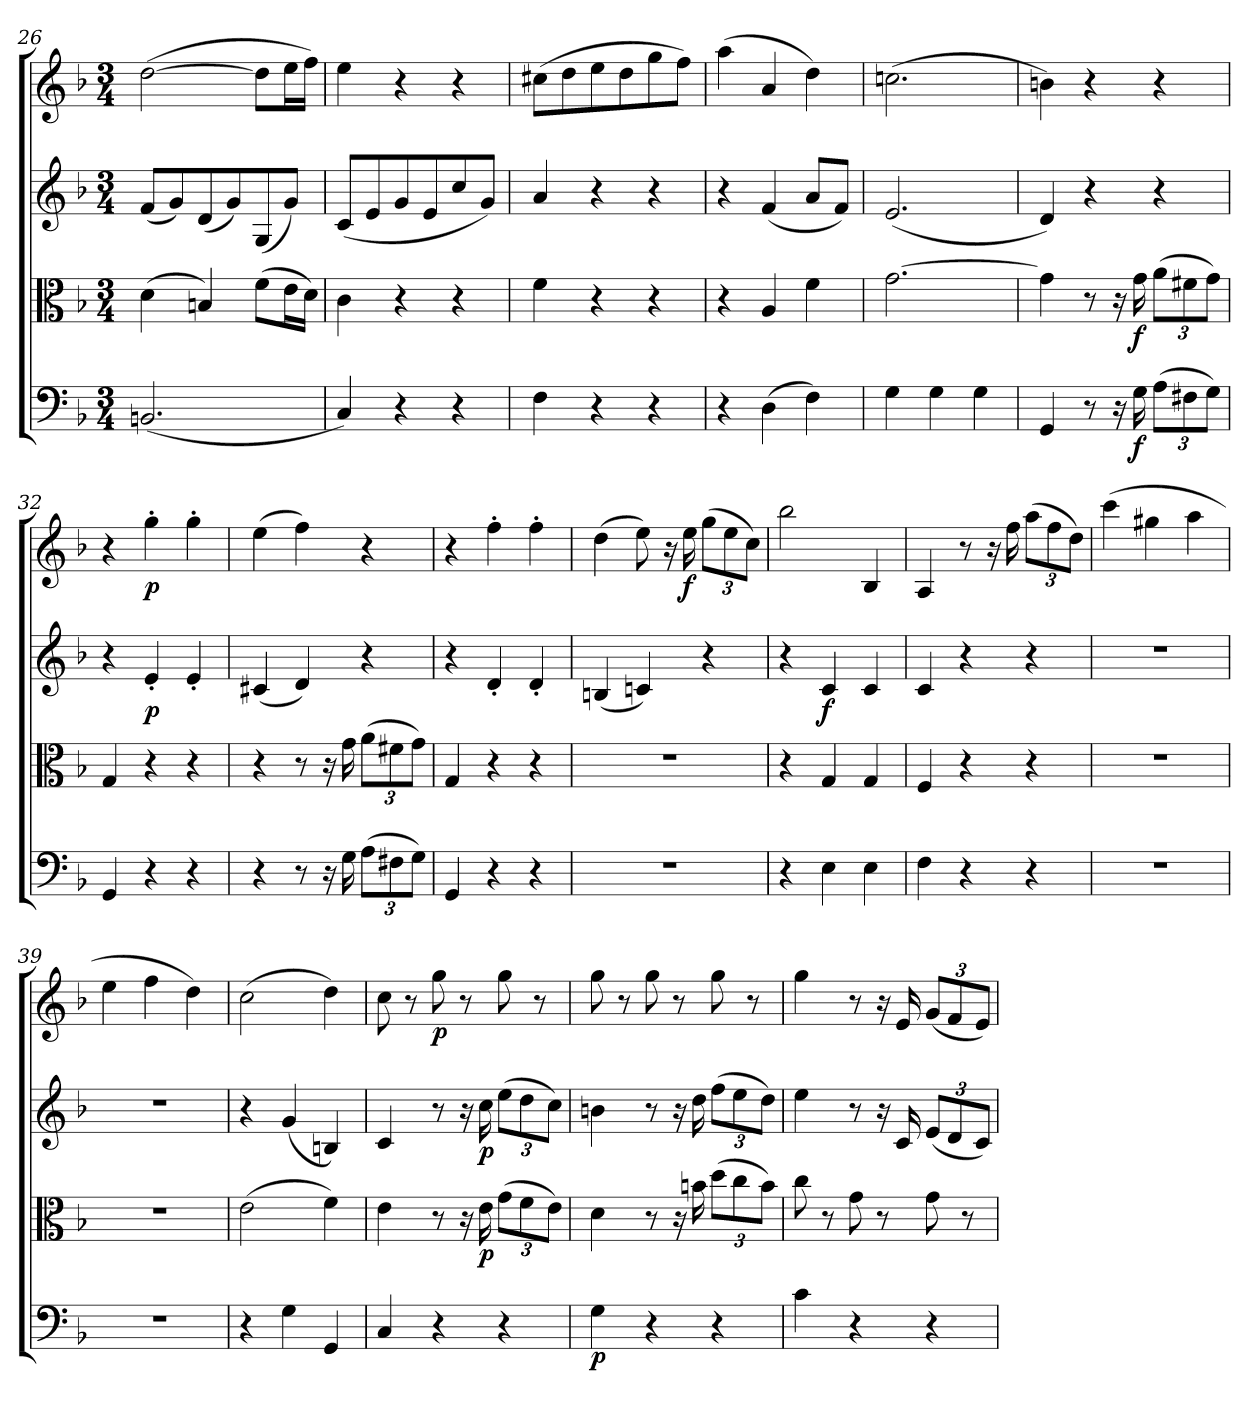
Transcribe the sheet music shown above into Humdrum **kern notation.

**kern	**dynam	**kern	**dynam	**kern	**dynam	**kern	**dynam
*part4	*part4	*part3	*part3	*part2	*part2	*part1	*part1
*staff4	*staff4	*staff3	*staff3	*staff2	*staff2	*staff1	*staff1
*clefF4	*	*clefC3	*	*clefG2	*	*clefG2	*
*k[b-]	*	*k[b-]	*	*k[b-]	*	*k[b-]	*
*F:	*	*F:	*	*F:	*	*F:	*
*M3/4	*	*M3/4	*	*M3/4	*	*M3/4	*
=26	=26	=26	=26	=26	=26	=26	=26
(2.BBn/	.	(4d\	.	(8f/L	.	([2dd\	.
.	.	.	.	8g/)	.	.	.
.	.	4Bn/)	.	(8d/	.	.	.
.	.	.	.	8g/)	.	.	.
.	.	(8f\L	.	(8G/	.	8dd\L]	.
.	.	16e\L	.	8g/J)	.	16ee\L	.
.	.	16d\JJ)	.	.	.	16ff\JJ)	.
=27	=27	=27	=27	=27	=27	=27	=27
4C/)	.	4c\	.	(8c/L	.	4ee\	.
.	.	.	.	8e/	.	.	.
4r	.	4r	.	8g/	.	4r	.
.	.	.	.	8e/	.	.	.
4r	.	4r	.	8cc/	.	4r	.
.	.	.	.	8g/J)	.	.	.
=28	=28	=28	=28	=28	=28	=28	=28
4F\	.	4f\	.	4a/	.	(8cc#X\L	.
.	.	.	.	.	.	8dd\	.
4r	.	4r	.	4r	.	8ee\	.
.	.	.	.	.	.	8dd\	.
4r	.	4r	.	4r	.	8gg\	.
.	.	.	.	.	.	8ff\J)	.
=29	=29	=29	=29	=29	=29	=29	=29
4r	.	4r	.	4r	.	(4aa\	.
(4D\	.	4A/	.	(4f/	.	4a/	.
4F\)	.	4f\	.	8a/L	.	4dd\)	.
.	.	.	.	8f/J)	.	.	.
=30	=30	=30	=30	=30	=30	=30	=30
4G\	.	[2.g\	.	(2.e/	.	(2.ccn\	.
4G\	.	.	.	.	.	.	.
4G\	.	.	.	.	.	.	.
=31	=31	=31	=31	=31	=31	=31	=31
4GG/	.	4g\]	.	4d/)	.	4bn\)	.
8r	.	8r	.	4r	.	4r	.
16r	.	16r	.	.	.	.	.
16G\	f	16g\	f	.	.	.	.
(12A\L	.	(12a\L	.	4r	.	4r	.
12F#X\	.	12f#X\	.	.	.	.	.
12G\J)	.	12g\J)	.	.	.	.	.
=32	=32	=32	=32	=32	=32	=32	=32
4GG/	.	4G/	.	4r	.	4r	.
4r	.	4r	.	4e'/	p	4gg'\	p
4r	.	4r	.	4e'/	.	4gg'\	.
=33	=33	=33	=33	=33	=33	=33	=33
4r	.	4r	.	(4c#X/	.	(4ee\	.
8r	.	8r	.	4d/)	.	4ff\)	.
16r	.	16r	.	.	.	.	.
16G\	.	16g\	.	.	.	.	.
(12A\L	.	(12a\L	.	4r	.	4r	.
12F#X\	.	12f#X\	.	.	.	.	.
12G\J)	.	12g\J)	.	.	.	.	.
=34	=34	=34	=34	=34	=34	=34	=34
4GG/	.	4G/	.	4r	.	4r	.
4r	.	4r	.	4d'/	.	4ff'\	.
4r	.	4r	.	4d'/	.	4ff'\	.
=35	=35	=35	=35	=35	=35	=35	=35
2.r	.	2.r	.	(4Bn/	.	(4dd\	.
.	.	.	.	4cn/)	.	8ee\)	.
.	.	.	.	.	.	16r	.
.	.	.	.	.	.	16ee\	f
.	.	.	.	4r	.	(12gg\L	.
.	.	.	.	.	.	12ee\	.
.	.	.	.	.	.	12cc\J)	.
=36	=36	=36	=36	=36	=36	=36	=36
4r	.	4r	.	4r	.	2bb-\	.
4E\	.	4G/	.	4c/	f	.	.
4E\	.	4G/	.	4c/	.	4B-/	.
=37	=37	=37	=37	=37	=37	=37	=37
4F\	.	4F/	.	4c/	.	4A/	.
4r	.	4r	.	4r	.	8r	.
.	.	.	.	.	.	16r	.
.	.	.	.	.	.	16ff\	.
4r	.	4r	.	4r	.	(12aa\L	.
.	.	.	.	.	.	12ff\	.
.	.	.	.	.	.	12dd\J)	.
=38	=38	=38	=38	=38	=38	=38	=38
2.r	.	2.r	.	2.r	.	(4ccc\	.
.	.	.	.	.	.	4gg#X\	.
.	.	.	.	.	.	4aa\	.
=39	=39	=39	=39	=39	=39	=39	=39
2.r	.	2.r	.	2.r	.	4ee\	.
.	.	.	.	.	.	4ff\	.
.	.	.	.	.	.	4dd\)	.
=40	=40	=40	=40	=40	=40	=40	=40
4r	.	(2e\	.	4r	.	(2cc\	.
4G\	.	.	.	(4g/	.	.	.
4GG/	.	4f\)	.	4Bn/)	.	4dd\)	.
=41	=41	=41	=41	=41	=41	=41	=41
4C/	.	4e\	.	4c/	.	8cc\	.
.	.	.	.	.	.	8r	.
4r	.	8r	.	8r	.	8gg\	p
.	.	16r	.	16r	.	8r	.
.	.	16e\	p	16cc\	p	.	.
4r	.	(12g\L	.	(12ee\L	.	8gg\	.
.	.	12f\	.	12dd\	.	.	.
.	.	.	.	.	.	8r	.
.	.	12e\J)	.	12cc\J)	.	.	.
=42	=42	=42	=42	=42	=42	=42	=42
4G\	p	4d\	.	4bn\	.	8gg\	.
.	.	.	.	.	.	8r	.
4r	.	8r	.	8r	.	8gg\	.
.	.	16r	.	16r	.	8r	.
.	.	16bn\	.	16dd\	.	.	.
4r	.	(12dd\L	.	(12ff\L	.	8gg\	.
.	.	12cc\	.	12ee\	.	.	.
.	.	.	.	.	.	8r	.
.	.	12b\J)	.	12dd\J)	.	.	.
=43	=43	=43	=43	=43	=43	=43	=43
4c\	.	8cc\	.	4ee\	.	4gg\	.
.	.	8r	.	.	.	.	.
4r	.	8g\	.	8r	.	8r	.
.	.	8r	.	16r	.	16r	.
.	.	.	.	16c/	.	16e/	.
4r	.	8g\	.	(12e/L	.	(12g/L	.
.	.	.	.	12d/	.	12f/	.
.	.	8r	.	.	.	.	.
.	.	.	.	12c/J)	.	12e/J)	.
=	=	=	=	=	=	=	=
*-	*-	*-	*-	*-	*-	*-	*-
